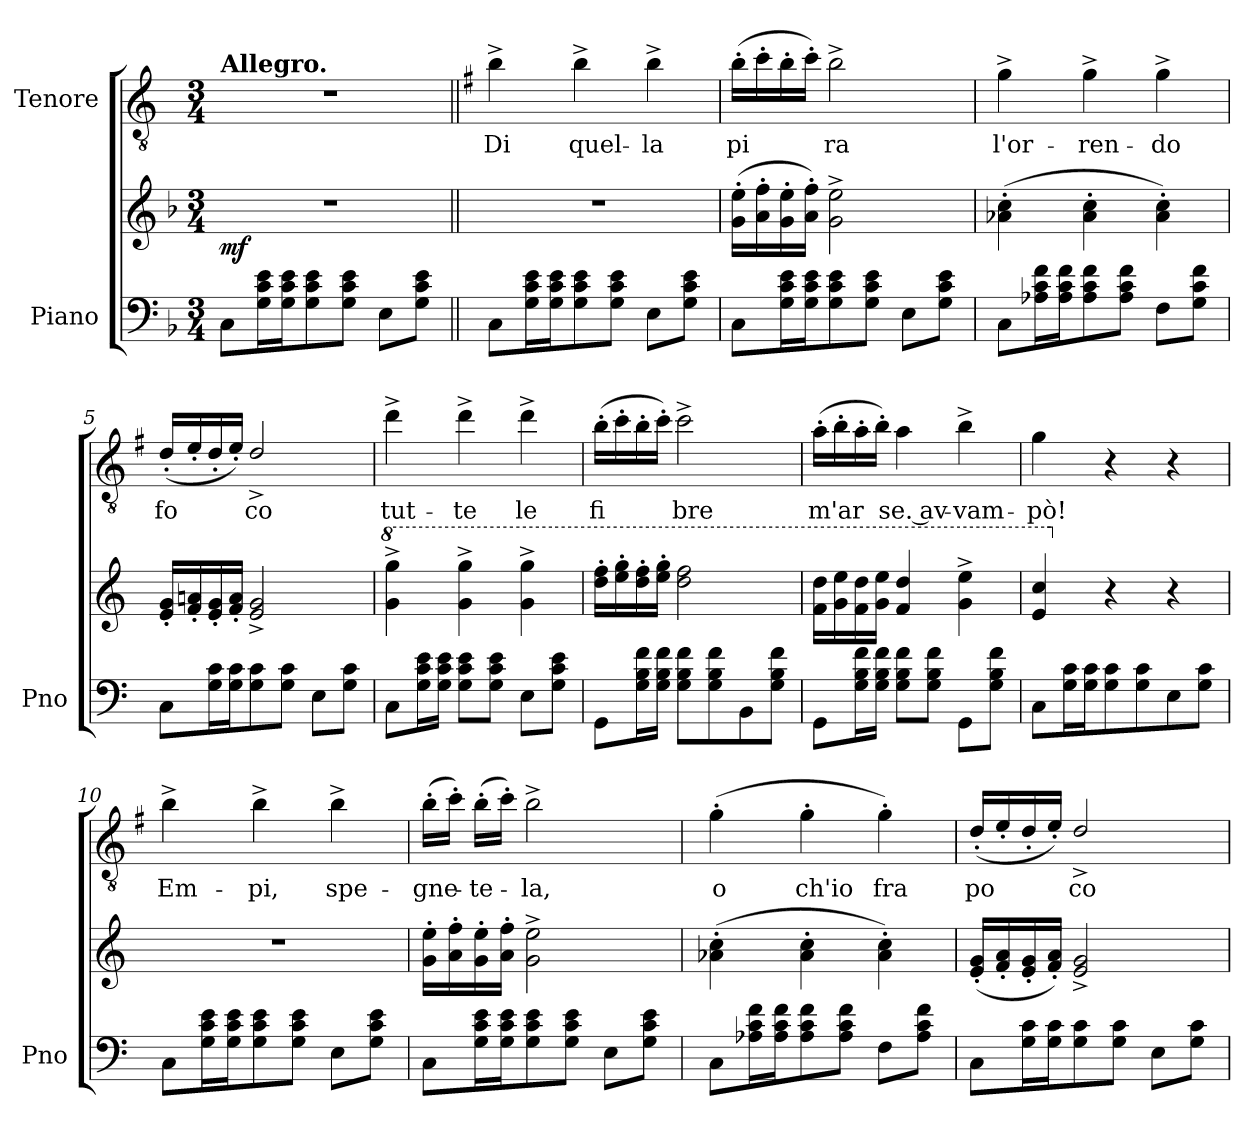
**kern	**kern	**dynam	**kern	**text
*part2	*part2	*part2	*part1	*part1
*staff3	*staff2	*staff2/3	*staff1	*staff1
*I"Piano	*	*	*I"Tenore	*
*I'Pno	*	*	*	*
*clefF4	*clefG2	*	*clefGv2	*
*	*	*	*ITrd4c7	*
*k[b-]	*k[b-]	*	*k[b-]	*
*M3/4	*M3/4	*	*M3/4	*
=1	=1	=1	=1	=1
!	!	!	!LO:TX:a:B:t=Allegro.	!
!	!	!LO:DY:b	!	!
8C\L	2.r	mf	2.r	.
16G\ 16c\ 16e\L	.	.	.	.
16G\ 16c\ 16e\J	.	.	.	.
8G\ 8c\ 8e\	.	.	.	.
8G\ 8c\ 8e\J	.	.	.	.
8E\L	.	.	.	.
8G\ 8c\ 8e\J	.	.	.	.
=2||	=2||	=2||	=2||	=2||
*k[]	*k[]	*	*k[]	*
8C\L	2.r	.	4e^\	Di
16G\ 16c\ 16e\L	.	.	.	.
16G\ 16c\ 16e\J	.	.	.	.
8G\ 8c\ 8e\	.	.	4e^\	quel-
8G\ 8c\ 8e\J	.	.	.	.
8E\L	.	.	4e^\	la
8G\ 8c\ 8e\J	.	.	.	.
!!LO:LB:g=z
=3	=3	=3	=3	=3
8C\L	(16g\' 16ee\'LL	.	(16e'\LL	pi
.	16a\' 16ff\'	.	16f'\	.
16G\ 16c\ 16e\L	16g\' 16ee\'	.	16e'\	.
16G\ 16c\ 16e\J	16a\' 16ff\'JJ)	.	16f'\JJ)	.
8G\ 8c\ 8e\	2g\^ 2ee\^	.	2e^\	ra
8G\ 8c\ 8e\J	.	.	.	.
8E\L	.	.	.	.
8G\ 8c\ 8e\J	.	.	.	.
=4	=4	=4	=4	=4
8C\L	(4a-X\' 4cc\'	.	4c^\	l'or-
16A-X\ 16c\ 16f\L	.	.	.	.
16A-\ 16c\ 16f\J	.	.	.	.
8A-\ 8c\ 8f\	4a-\' 4cc\'	.	4c^\	ren-
8A-\ 8c\ 8f\J	.	.	.	.
8F\L	4a-\' 4cc\')	.	4c^\	do
8G\ 8c\ 8f\J	.	.	.	.
=5	=5	=5	=5	=5
8C\L	16e/' 16g/'LL	.	(16G'/LL	fo
.	16f/' 16an/'	.	16A'/	.
16G\ 16c\L	16e/' 16g/'	.	16G'/	.
16G\ 16c\J	16f/' 16a/'JJ	.	16A'/JJ)	.
8G\ 8c\	2e/^ 2g/^	.	2G^/	co
8G\ 8c\J	.	.	.	.
8E\L	.	.	.	.
8G\ 8c\J	.	.	.	.
=6	=6	=6	=6	=6
*	*8va	*	*	*
8C\L	4gg\^ 4ggg\^	.	4g^\	tut-
16G\ 16c\ 16e\L	.	.	.	.
16G\ 16c\ 16e\JJ	.	.	.	.
8G\ 8c\ 8e\L	4gg\^ 4ggg\^	.	4g^\	te
8G\ 8c\ 8e\J	.	.	.	.
8E\L	4gg\^ 4ggg\^	.	4g^\	le
8G\ 8c\ 8e\J	.	.	.	.
!!LO:LB:g=z
=7	=7	=7	=7	=7
8GG\L	16ddd\' 16fff\'LL	.	(16e'\LL	fi
.	16eee\' 16ggg\'	.	16f'\	.
16G\ 16B\ 16f\L	16ddd\' 16fff\'	.	16e'\	.
16G\ 16B\ 16f\JJ	16eee\' 16ggg\'JJ	.	16f'\JJ)	.
8G\ 8B\ 8f\L	2ddd\ 2fff\	.	2f^\	bre
8G\ 8B\ 8f\	.	.	.	.
8BB\	.	.	.	.
8G\ 8B\ 8f\J	.	.	.	.
=8	=8	=8	=8	=8
8GG\L	16ff\ 16ddd\LL	.	(16d'\LL	m'ar
.	16gg\ 16eee\	.	16e'\	.
16G\ 16B\ 16f\L	16ff\ 16ddd\	.	16d'\	.
16G\ 16B\ 16f\JJ	16gg\ 16eee\JJ	.	16e'\JJ)	.
8G\ 8B\ 8f\L	4ff/ 4ddd/	.	4d\	se. av-
8G\ 8B\ 8f\J	.	.	.	.
8GG\L	4gg\^ 4eee\^	.	4e^\	vam-
8G\ 8B\ 8f\J	.	.	.	.
=9	=9	=9	=9	=9
8C\L	4ee/ 4ccc/	.	4c\	pò!
16G\ 16c\L	.	.	.	.
16G\ 16c\J	.	.	.	.
*	*X8va	*	*	*
8G\ 8c\	4r	.	4r	.
8G\ 8c\	.	.	.	.
8E\	4r	.	4r	.
8G\ 8c\J	.	.	.	.
=10	=10	=10	=10	=10
8C\L	2.r	.	4e^\	Em-
16G\ 16c\ 16e\L	.	.	.	.
16G\ 16c\ 16e\J	.	.	.	.
8G\ 8c\ 8e\	.	.	4e^\	pi,
8G\ 8c\ 8e\J	.	.	.	.
8E\L	.	.	4e^\	spe-
8G\ 8c\ 8e\J	.	.	.	.
!!LO:PB:g=z
=11	=11	=11	=11	=11
8C\L	16g\' 16ee\'LL	.	(16e'\LL	gne-
.	16a\' 16ff\'	.	16f'\JJ)	.
16G\ 16c\ 16e\L	16g\' 16ee\'	.	(16e'\LL	-te-
16G\ 16c\ 16e\J	16a\' 16ff\'JJ	.	16f'\JJ)	.
8G\ 8c\ 8e\	2g\^ 2ee\^	.	2e^\	-la,
8G\ 8c\ 8e\J	.	.	.	.
8E\L	.	.	.	.
8G\ 8c\ 8e\J	.	.	.	.
=12	=12	=12	=12	=12
8C\L	(4a-X\' 4cc\'	.	(4c'\	o
16A-X\ 16c\ 16f\L	.	.	.	.
16A-\ 16c\ 16f\J	.	.	.	.
8A-\ 8c\ 8f\	4a-\' 4cc\'	.	4c'\	ch'io
8A-\ 8c\ 8f\J	.	.	.	.
8F\L	4a-\' 4cc\')	.	4c'\)	fra
8A-\ 8c\ 8f\J	.	.	.	.
=13	=13	=13	=13	=13
8C\L	(16e/' 16g/'LL	.	(16G'/LL	po
.	16f/' 16a/'	.	16A'/	.
16G\ 16c\L	16e/' 16g/'	.	16G'/	.
16G\ 16c\J	16f/' 16a/'JJ)	.	16A'/JJ)	.
8G\ 8c\	2e/^ 2g/^	.	2G^/	co
8G\ 8c\J	.	.	.	.
8E\L	.	.	.	.
8G\ 8c\J	.	.	.	.
=	=	=	=	=
*-	*-	*-	*-	*-
